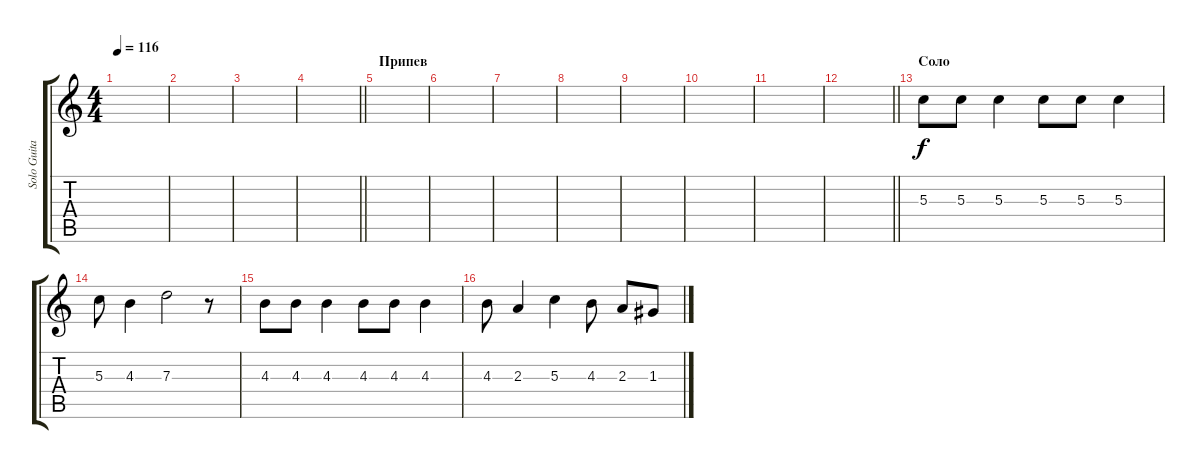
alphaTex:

\track ("Solo Guitar" "Solo Guita") {instrument electricguitarjazz}
\staff {score tabs}
\tuning (E4 B3 G3 D3 A2 E2) {hide}
\ts (4 4)
\tempo 116
\clef g2
\ks c
|
|
|
\barLineRight lightlight
|
\section ("" "Припев")
|
|
|
|
|
|
|
\barLineRight lightlight
|
\section ("" "Соло")
5.3.8 5.3.8 5.3.4 5.3.8 5.3.8 5.3.4 |
5.3.8 4.3.4 7.3.2 r.8 |
4.3.8 4.3.8 4.3.4 4.3.8 4.3.8 4.3.4 |
4.3.8 2.3.4 5.3.4 4.3.8 2.3.8 1.3.8
